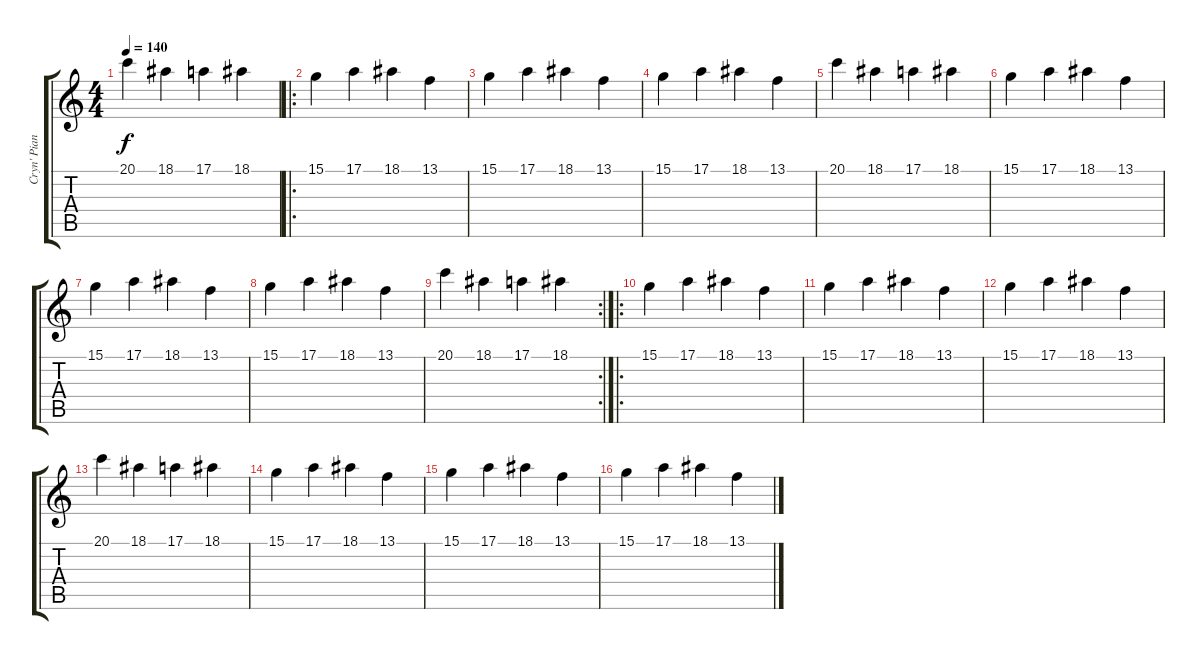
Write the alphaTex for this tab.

\track ("Cryn' Pianno" "Cryn' Pian") {instrument pad1newage}
\staff {score tabs}
\tuning (E4 B3 G3 D3 A2 E2) {hide}
\ts (4 4)
\tempo 140
\clef g2
\ks c
20.1.4{dy f} 18.1.4 17.1.4 18.1.4 |
\ro
15.1.4 17.1.4 18.1.4 13.1.4 |
15.1.4 17.1.4 18.1.4 13.1.4 |
15.1.4 17.1.4 18.1.4 13.1.4 |
20.1.4 18.1.4 17.1.4 18.1.4 |
15.1.4 17.1.4 18.1.4 13.1.4 |
15.1.4 17.1.4 18.1.4 13.1.4 |
15.1.4 17.1.4 18.1.4 13.1.4 |
\rc 2
20.1.4 18.1.4 17.1.4 18.1.4 |
\ro
15.1.4 17.1.4 18.1.4 13.1.4 |
15.1.4 17.1.4 18.1.4 13.1.4 |
15.1.4 17.1.4 18.1.4 13.1.4 |
20.1.4 18.1.4 17.1.4 18.1.4 |
15.1.4 17.1.4 18.1.4 13.1.4 |
15.1.4 17.1.4 18.1.4 13.1.4 |
15.1.4 17.1.4 18.1.4 13.1.4
